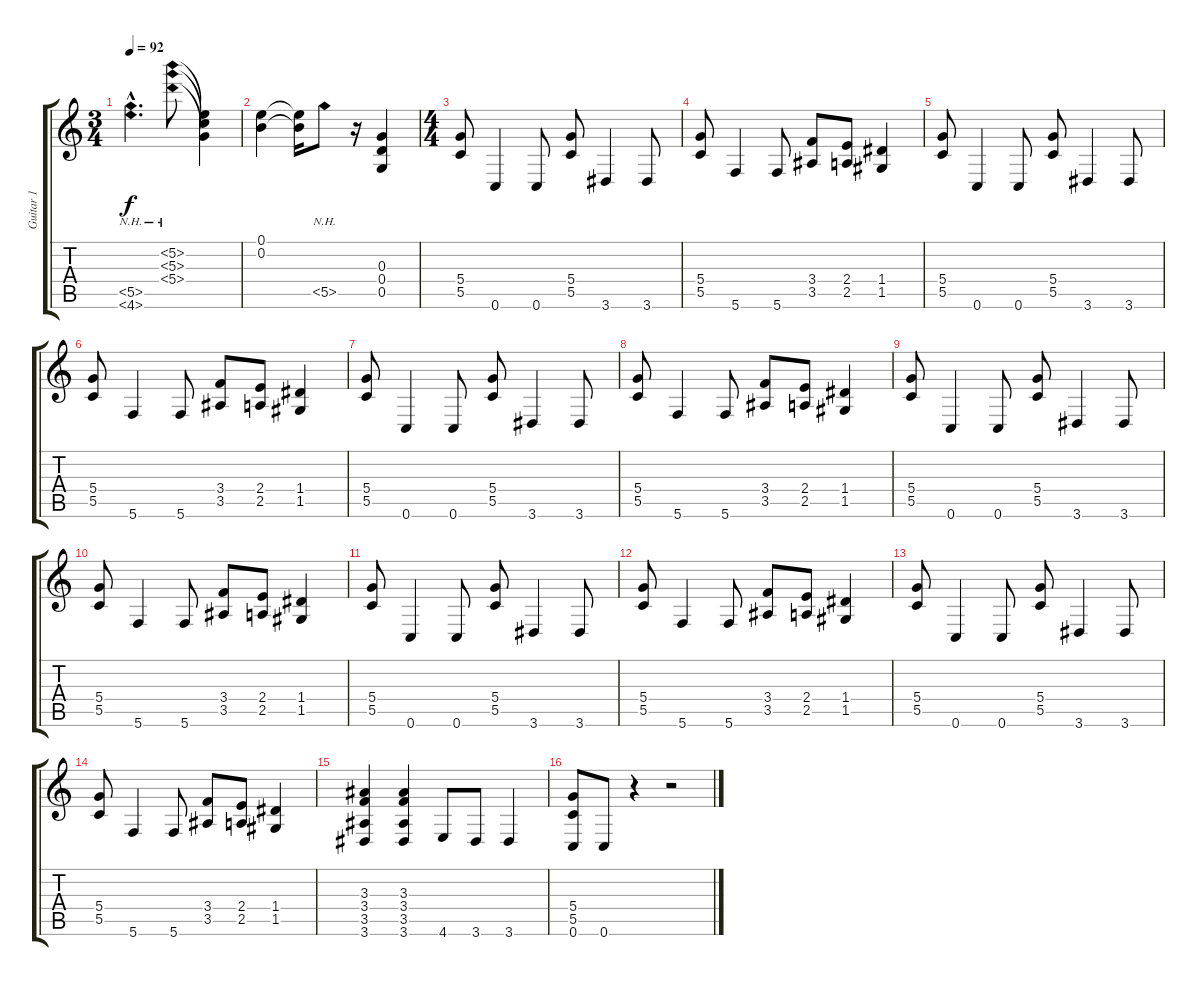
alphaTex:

\track ("Guitar 1" "Guitar 1") {instrument overdrivenguitar}
\staff {score tabs}
\tuning (E4 B3 G3 D3 G2 C2) {hide}
\ts (3 4)
\tempo 92
\clef g2
\ks c
(5.5{nh hac} 4.6{nh hac}).4{d dy f} (5.2{nh} 5.3{nh} 5.4{nh}).8 (5.2{t} 5.3{t} 5.4{t}).4 |
(0.1 0.2).4 (0.1{t} 0.2{t}).16 5.5{nh}.8 r.16 (0.3 0.4 0.5).4 |
\ts (4 4)
(5.4 5.5).8 0.6.4 0.6.8 (5.4 5.5).8 3.6.4 3.6.8 |
(5.4 5.5).8 5.6.4 5.6.8 (3.4 3.5).8 (2.4 2.5).8 (1.4 1.5).4 |
(5.4 5.5).8 0.6.4 0.6.8 (5.4 5.5).8 3.6.4 3.6.8 |
(5.4 5.5).8 5.6.4 5.6.8 (3.4 3.5).8 (2.4 2.5).8 (1.4 1.5).4 |
(5.4 5.5).8 0.6.4 0.6.8 (5.4 5.5).8 3.6.4 3.6.8 |
(5.4 5.5).8 5.6.4 5.6.8 (3.4 3.5).8 (2.4 2.5).8 (1.4 1.5).4 |
(5.4 5.5).8 0.6.4 0.6.8 (5.4 5.5).8 3.6.4 3.6.8 |
(5.4 5.5).8 5.6.4 5.6.8 (3.4 3.5).8 (2.4 2.5).8 (1.4 1.5).4 |
(5.4 5.5).8 0.6.4 0.6.8 (5.4 5.5).8 3.6.4 3.6.8 |
(5.4 5.5).8 5.6.4 5.6.8 (3.4 3.5).8 (2.4 2.5).8 (1.4 1.5).4 |
(5.4 5.5).8 0.6.4 0.6.8 (5.4 5.5).8 3.6.4 3.6.8 |
(5.4 5.5).8 5.6.4 5.6.8 (3.4 3.5).8 (2.4 2.5).8 (1.4 1.5).4 |
(3.3 3.4 3.5 3.6).4 (3.3 3.4 3.5 3.6).4 4.6.8 3.6.8 3.6.4 |
(5.4 5.5 0.6).8 0.6.8 r.4 r.2
